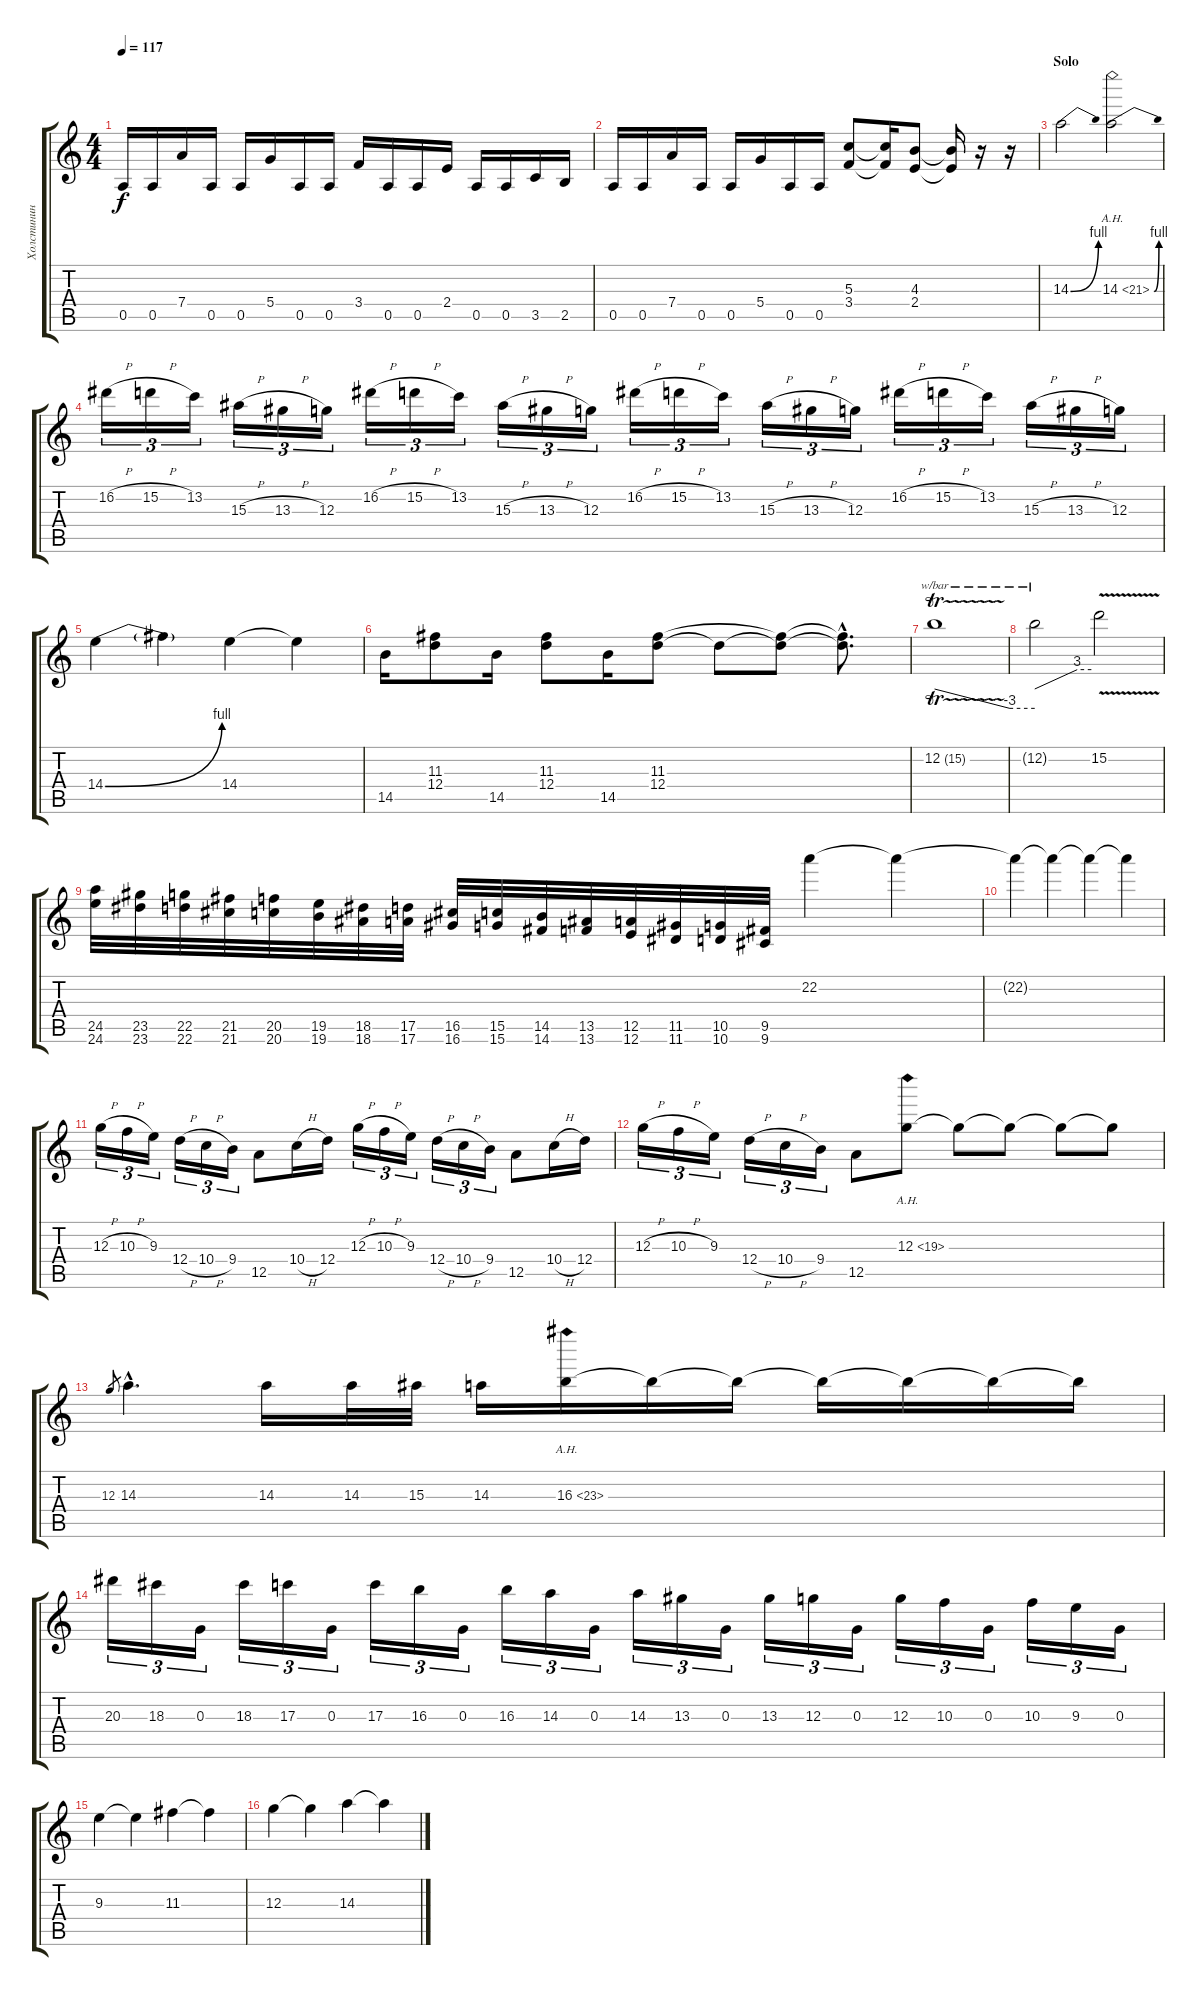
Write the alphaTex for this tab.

\track ("Холстинин (Guitar 1)" "Холстинин ") {instrument distortionguitar}
\staff {score tabs}
\tuning (E4 B3 G3 D3 A2 E2) {hide}
\ts (4 4)
\tempo 117
\clef g2
\ks c
0.5.16{dy f} 0.5.16 7.4.16 0.5.16 0.5.16 5.4.16 0.5.16 0.5.16 3.4.16 0.5.16 0.5.16 2.4.16 0.5.16 0.5.16 3.5.16 2.5.16 |
0.5.16 0.5.16 7.4.16 0.5.16 0.5.16 5.4.16 0.5.16 0.5.16 (5.3 3.4).8 (5.3{t} 3.4{t}).16 (4.3 2.4).8 (4.3{t} 2.4{t}).16 r.16 r.16 |
\section ("" "Solo")
14.3{be (bend 0 0 60 4)}.2{volume 16} 14.3{be (bend 0 0 60 4) ah 7}.2 |
16.2{h}.16{tu (3 2)} 15.2{h}.16{tu (3 2)} 13.2.16{tu (3 2)} 15.3{h}.16{tu (3 2)} 13.3{h}.16{tu (3 2)} 12.3.16{tu (3 2)} 16.2{h}.16{tu (3 2)} 15.2{h}.16{tu (3 2)} 13.2.16{tu (3 2)} 15.3{h}.16{tu (3 2)} 13.3{h}.16{tu (3 2)} 12.3.16{tu (3 2)} 16.2{h}.16{tu (3 2)} 15.2{h}.16{tu (3 2)} 13.2.16{tu (3 2)} 15.3{h}.16{tu (3 2)} 13.3{h}.16{tu (3 2)} 12.3.16{tu (3 2)} 16.2{h}.16{tu (3 2)} 15.2{h}.16{tu (3 2)} 13.2.16{tu (3 2)} 15.3{h}.16{tu (3 2)} 13.3{h}.16{tu (3 2)} 12.3.16{tu (3 2)} |
14.4{be (bend 0 0 60 4)}.4 14.4{t}.4 14.4.4 14.4{t}.4 |
14.5.16 (11.3 12.4).8 14.5.16 (11.3 12.4).8 14.5.16 (11.3 12.4).8 12.4{t}.8 (11.3{t} 12.4{t}).8 (11.3{hac t} 12.4{hac t}).8{d} |
12.2{tr (15 32)}.1{tbe (custom default 0 0 45 -12 60 -12)} |
12.2{t}.2{tbe (custom default 0 0 45 12 60 12)} 15.2{v}.2 |
(24.5 24.6).32 (23.5 23.6).32 (22.5 22.6).32 (21.5 21.6).32 (20.5 20.6).32 (19.5 19.6).32 (18.5 18.6).32 (17.5 17.6).32 (16.5 16.6).32 (15.5 15.6).32 (14.5 14.6).32 (13.5 13.6).32 (12.5 12.6).32 (11.5 11.6).32 (10.5 10.6).32 (9.5 9.6).32 22.2.4 22.2{t}.4 |
22.2{t}.4 22.2{t}.4 22.2{t}.4 22.2{t}.4 |
12.3{h}.16{tu (3 2)} 10.3{h}.16{tu (3 2)} 9.3.16{tu (3 2)} 12.4{h}.16{tu (3 2)} 10.4{h}.16{tu (3 2)} 9.4.16{tu (3 2)} 12.5.8 10.4{h}.16 12.4.16 12.3{h}.16{tu (3 2)} 10.3{h}.16{tu (3 2)} 9.3.16{tu (3 2)} 12.4{h}.16{tu (3 2)} 10.4{h}.16{tu (3 2)} 9.4.16{tu (3 2)} 12.5.8 10.4{h}.16 12.4.16 |
12.3{h}.16{tu (3 2)} 10.3{h}.16{tu (3 2)} 9.3.16{tu (3 2)} 12.4{h}.16{tu (3 2)} 10.4{h}.16{tu (3 2)} 9.4.16{tu (3 2)} 12.5.8 12.3{ah 7}.8 12.3{t}.8 12.3{t}.8 12.3{t}.8 12.3{t}.8 |
12.3.8{gr} 14.3{hac}.4{d} 14.3.16 14.3.32 15.3.32 14.3.16 16.3{ah 7}.16 16.3{t}.16 16.3{t}.16 16.3{t}.16 16.3{t}.16 16.3{t}.16 16.3{t}.16 |
20.3.16{tu (3 2)} 18.3.16{tu (3 2)} 0.3.16{tu (3 2)} 18.3.16{tu (3 2)} 17.3.16{tu (3 2)} 0.3.16{tu (3 2)} 17.3.16{tu (3 2)} 16.3.16{tu (3 2)} 0.3.16{tu (3 2)} 16.3.16{tu (3 2)} 14.3.16{tu (3 2)} 0.3.16{tu (3 2)} 14.3.16{tu (3 2)} 13.3.16{tu (3 2)} 0.3.16{tu (3 2)} 13.3.16{tu (3 2)} 12.3.16{tu (3 2)} 0.3.16{tu (3 2)} 12.3.16{tu (3 2)} 10.3.16{tu (3 2)} 0.3.16{tu (3 2)} 10.3.16{tu (3 2)} 9.3.16{tu (3 2)} 0.3.16{tu (3 2)} |
9.3.4 9.3{t}.4 11.3.4 11.3{t}.4 |
12.3.4 12.3{t}.4 14.3.4 14.3{t}.4
